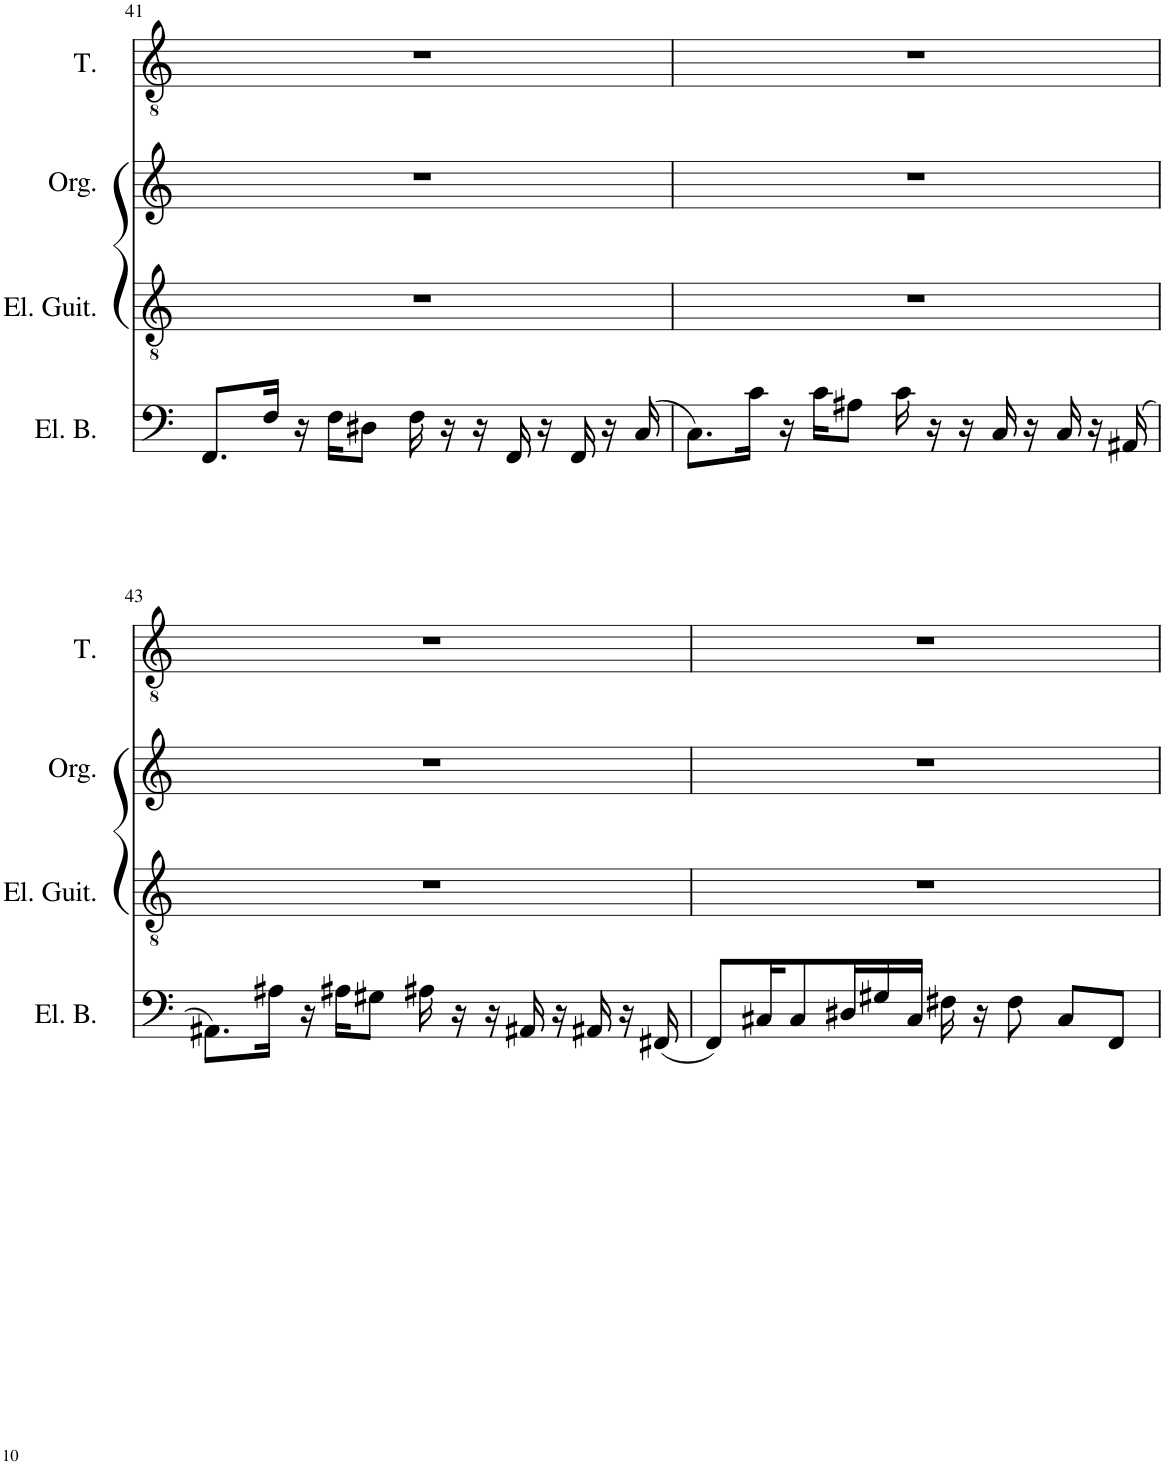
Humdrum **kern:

**kern	**kern	**kern	**kern
*part4	*part3	*part2	*part1
*staff4	*staff3	*staff2	*staff1
*I"Electric Bass	*I"Electric Guitar	*I"Organ	*I"Tenor
*I'El. B.	*I'El. Guit.	*I'Org.	*I'T.
!!LO:PB:g=z
*clefF4	*clefGv2	*clefG2	*clefGv2
*Trd7c12	*	*	*
*k[]	*k[]	*k[]	*k[]
*M4/4	*M4/4	*M4/4	*M4/4
=41	=41	=41	=41
8.FF/L	1r	1r	1r
16F/Jk	.	.	.
16r	.	.	.
16F\KL	.	.	.
8D#X\J	.	.	.
16F\	.	.	.
16r	.	.	.
16r	.	.	.
16FF/	.	.	.
16r	.	.	.
16FF/	.	.	.
16r	.	.	.
(16C/	.	.	.
=42	=42	=42	=42
8.C\L)	1r	1r	1r
16c\Jk	.	.	.
16r	.	.	.
16c\KL	.	.	.
8A#X\J	.	.	.
16c\	.	.	.
16r	.	.	.
16r	.	.	.
16C/	.	.	.
16r	.	.	.
16C/	.	.	.
16r	.	.	.
(16AA#X/	.	.	.
!!LO:LB:g=z
=43	=43	=43	=43
8.AA#X\L)	1r	1r	1r
16A#X\Jk	.	.	.
16r	.	.	.
16A#X\KL	.	.	.
8G#X\J	.	.	.
16A#X\	.	.	.
16r	.	.	.
16r	.	.	.
16AA#X/	.	.	.
16r	.	.	.
16AA#X/	.	.	.
16r	.	.	.
(16FF#X/	.	.	.
=44	=44	=44	=44
8FF/L)	1r	1r	1r
16C#X/K	.	.	.
8C#/	.	.	.
16D#X/L	.	.	.
16G#X/	.	.	.
16C#/JJ	.	.	.
16F#X\	.	.	.
16r	.	.	.
8F#\	.	.	.
8C#/L	.	.	.
8FF/J	.	.	.
=	=	=	=
*-	*-	*-	*-
